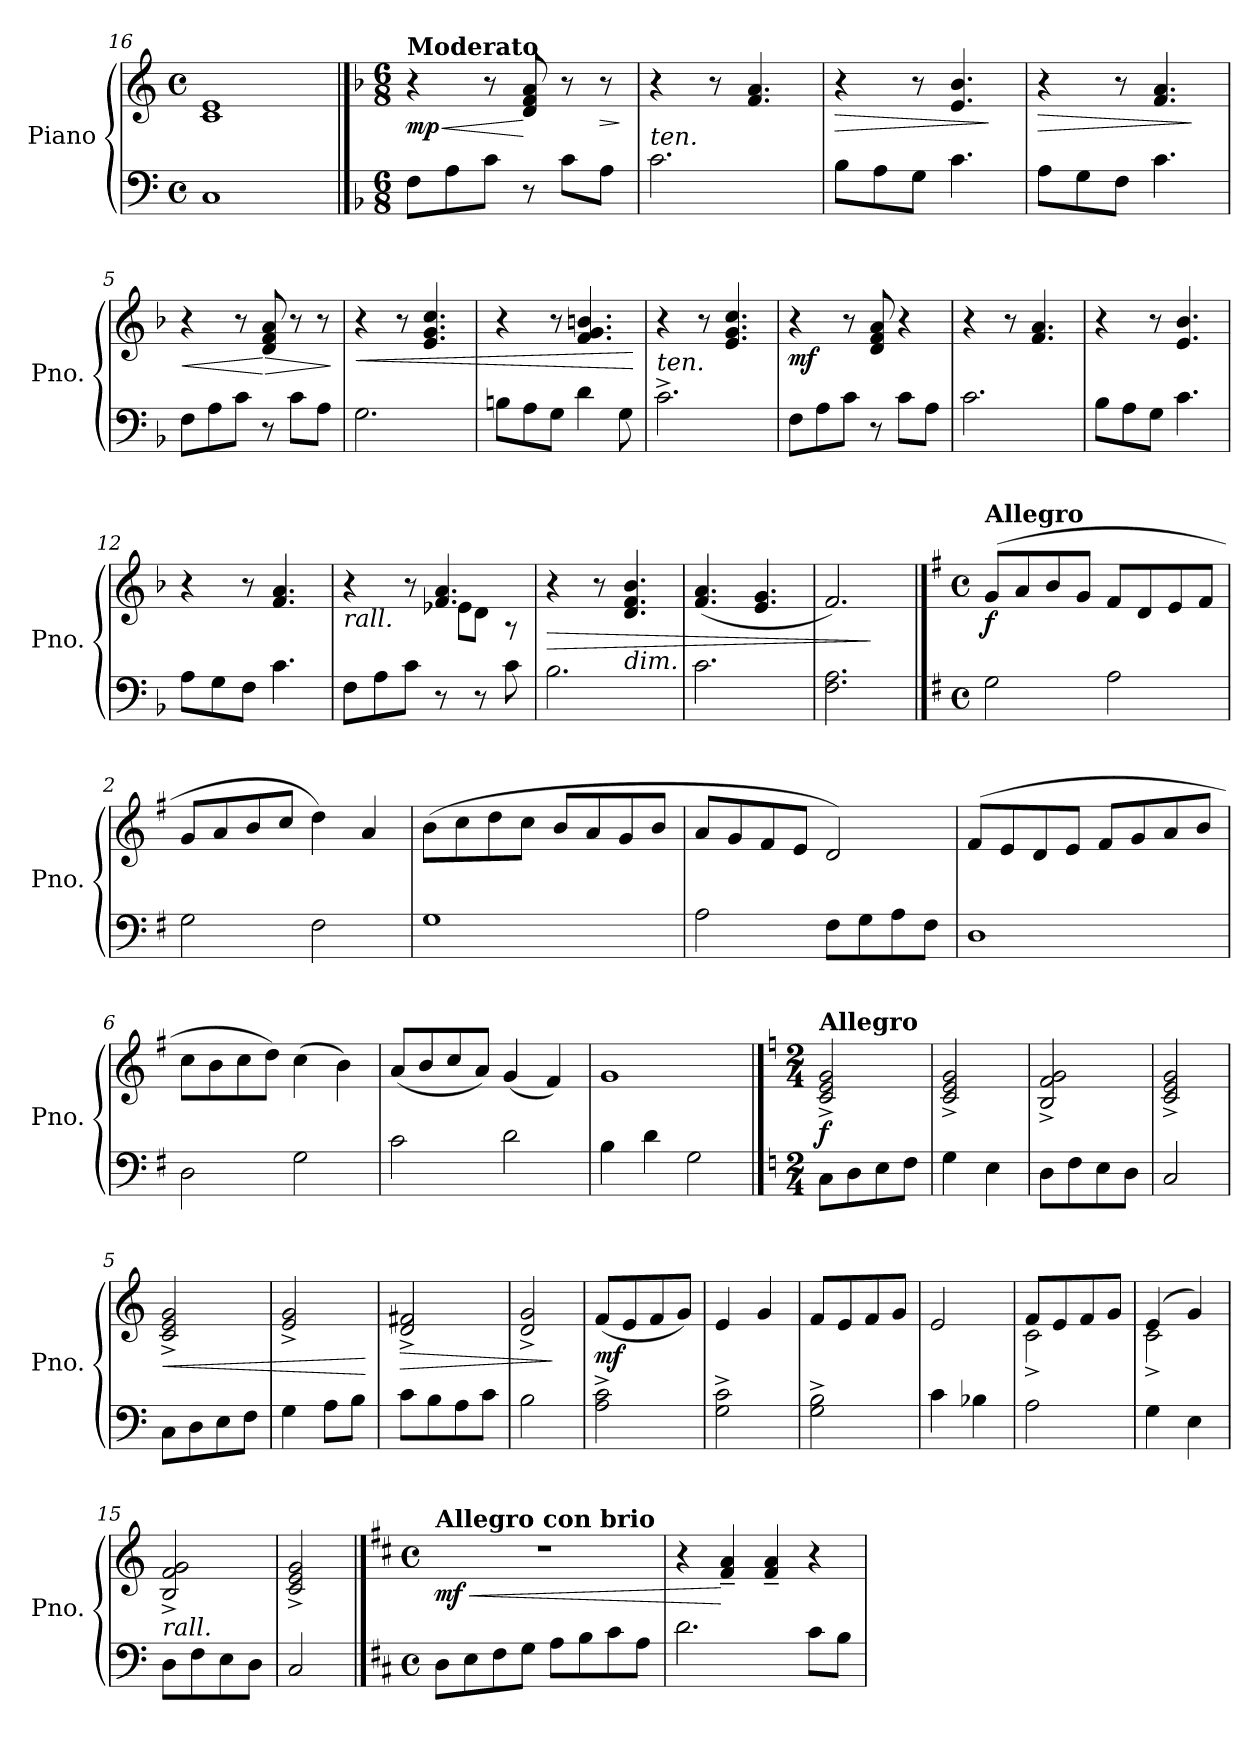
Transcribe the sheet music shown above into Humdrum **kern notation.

**kern	**kern	**dynam
*part1	*part1	*part1
*staff2	*staff1	*staff1/2
*I"Piano	*	*
*I'Pno.	*	*
*clefF4	*clefG2	*
*k[]	*k[]	*
*M4/4	*M4/4	*
*met(c)	*met(c)	*
=16	=16	=16
1C	1c 1e	.
!!LO:LB:g=z
==1	==1	==1
*k[b-]	*k[b-]	*
*M6/8	*M6/8	*
!	!LO:TX:a:B:t=Moderato	!
!	!	!LO:HP:b
!	!	!LO:DY:n=1:b
8F\L	4r	< mp
8A\	.	.
8c\J	8r	.
8r	8d/ 8f/ 8a/	[
8c\L	8r	.
!	!	!LO:HP:b
8A\J	8r	>
.	.	]
=2	=2	=2
!LO:TX:a:i:t=ten.	!	!
2.c\	4r	.
.	8r	.
.	4.f/ 4.a/	.
=3	=3	=3
!	!	!LO:HP:b
8B-\L	4r	>
8A\	.	.
8G\J	8r	.
4.c\	4.e/ 4.b-/	.
.	.	]
=4	=4	=4
!	!	!LO:HP:b
8A\L	4r	>
8G\	.	.
8F\J	8r	.
4.c\	4.f/ 4.a/	.
.	.	]
=5	=5	=5
!	!	!LO:HP:b
8F\L	4r	<
8A\	.	.
8c\J	8r	.
!	!	!LO:HP:n=1:b
8r	8d/ 8f/ 8a/	[ >
8c\L	8r	.
8A\J	8r	.
.	.	]
!!LO:LB:g=z
=6	=6	=6
!	!	!LO:HP:b
2.G\	4r	<
.	8r	.
.	4.e/ 4.g/ 4.cc/	.
=7	=7	=7
8Bn\L	4r	.
8A\	.	.
8G\J	8r	.
4d\	4.f/ 4.g/ 4.bn/	.
8G\	.	.
.	.	[
=8	=8	=8
!LO:TX:a:i:t=ten.	!	!
2.c^\	4r	.
.	8r	.
.	4.e/ 4.g/ 4.cc/	.
=9	=9	=9
!	!	!LO:DY:b
8F\L	4r	mf
8A\	.	.
8c\J	8r	.
8r	8d/ 8f/ 8a/	.
8c\L	4r	.
8A\J	.	.
=10	=10	=10
2.c\	4r	.
.	8r	.
.	4.f/ 4.a/	.
=11	=11	=11
8B-\L	4r	.
8A\	.	.
8G\J	8r	.
4.c\	4.e/ 4.b-/	.
!!LO:LB:g=z
=12	=12	=12
8A\L	4r	.
8G\	.	.
8F\J	8r	.
4.c\	4.f/ 4.a/	.
=13	=13	=13
*	*^	*
!	!LO:TX:b:i:t=rall.	!	!
8F\L	4r	4ryy	.
8A\	.	.	.
8c\J	8r	8ryy	.
8r	4.f/ 4.a/	8e-X\L	.
8r	.	8d\J	.
8c\	.	8r	.
=14	=14	=14	=14
!	!	!	!LO:HP:b
*	*v	*v	*
2.B-\	4r	>
.	8r	.
!	!LO:TX:b:i:t=dim.	!
.	4.d/ 4.f/ 4.b-/	.
=15	=15	=15
2.c\	(<4.f/ 4.a/	.
.	4.e/ 4.g/	.
=16	=16	=16
2.F\ 2.A\	2.f/)	.
.	.	]
!!LO:PB:g=z
==1	==1	==1
*k[f#]	*k[f#]	*
*M4/4	*M4/4	*
*met(c)	*met(c)	*
!	!LO:TX:a:B:t=Allegro	!
!	!	!LO:DY:b
2G\	(>8g/L	f
.	8a/	.
.	8b/	.
.	8g/J	.
2A\	8f#/L	.
.	8d/	.
.	8e/	.
.	8f#/J	.
=2	=2	=2
2G\	8g/L	.
.	8a/	.
.	8b/	.
.	8cc/J	.
2F#\	4dd\)	.
.	4a/	.
=3	=3	=3
1G	(>8b\L	.
.	8cc\	.
.	8dd\	.
.	8cc\J	.
.	8b/L	.
.	8a/	.
.	8g/	.
.	8b/J	.
=4	=4	=4
2A\	8a/L	.
.	8g/	.
.	8f#/	.
.	8e/J	.
8F#\L	2d/)	.
8G\	.	.
8A\	.	.
8F#\J	.	.
!!LO:LB:g=z
=5	=5	=5
1D	(>8f#/L	.
.	8e/	.
.	8d/	.
.	8e/J	.
.	8f#/L	.
.	8g/	.
.	8a/	.
.	8b/J	.
=6	=6	=6
2D\	8cc\L	.
.	8b\	.
.	8cc\	.
.	8dd\J)	.
2G\	(>4cc\	.
.	4b\)	.
=7	=7	=7
2c\	(<8a/L	.
.	8b/	.
.	8cc/	.
.	8a/J)	.
2d\	(<4g/	.
.	4f#/)	.
=8	=8	=8
4B\	1g	.
4d\	.	.
2G\	.	.
!!LO:LB:g=z
==1	==1	==1
*k[]	*k[]	*
*M2/4	*M2/4	*
!	!LO:TX:a:B:t=Allegro	!
!	!	!LO:DY:b
8C\L	2c/^ 2e/^ 2g/^	f
8D\	.	.
8E\	.	.
8F\J	.	.
=2	=2	=2
4G\	2c/^ 2e/^ 2g/^	.
4E\	.	.
=3	=3	=3
8D\L	2B/^ 2f/^ 2g/^	.
8F\	.	.
8E\	.	.
8D\J	.	.
=4	=4	=4
2C/	2c/^ 2e/^ 2g/^	.
=5	=5	=5
!	!	!LO:HP:b
8C\L	2c/^ 2e/^ 2g/^	<
8D\	.	.
8E\	.	.
8F\J	.	.
=6	=6	=6
4G\	2e/^ 2g/^	.
8A\L	.	.
8B\J	.	.
.	.	[
=7	=7	=7
!	!	!LO:HP:b
8c\L	2d/^ 2f#X/^	>
8B\	.	.
8A\	.	.
8c\J	.	.
=8	=8	=8
2B\	2d/^ 2g/^	.
.	.	]
!!LO:LB:g=z
=9	=9	=9
!	!	!LO:DY:b
2A\^ 2c\^	(<8f/L	mf
.	8e/	.
.	8f/	.
.	8g/J)	.
=10	=10	=10
2G\^ 2c\^	4e/	.
.	4g/	.
=11	=11	=11
2G\^ 2B\^	8f/L	.
.	8e/	.
.	8f/	.
.	8g/J	.
=12	=12	=12
4c\	2e/	.
4B-X\	.	.
=13	=13	=13
*	*^	*
2A\	8f/L	2c^\	.
.	8e/	.	.
.	8f/	.	.
.	8g/J	.	.
=14	=14	=14	=14
4G\	(>4e/	2c^\	.
4E\	4g/)	.	.
*	*v	*v	*
=15	=15	=15
!LO:TX:a:i:t=rall.	!	!
8D\L	2B/^ 2f/^ 2g/^	.
8F\	.	.
8E\	.	.
8D\J	.	.
=16	=16	=16
2C/	2c/^ 2e/^ 2g/^	.
!!LO:LB:g=z
==1	==1	==1
*k[f#c#]	*k[f#c#]	*
*M4/4	*M4/4	*
*met(c)	*met(c)	*
!	!LO:TX:a:B:t=Allegro con brio	!
!	!	!LO:HP:b
!	!	!LO:DY:n=1:b
8D\L	1r	< mf
8E\	.	.
8F#\	.	.
8G\J	.	.
8A\L	.	.
8B\	.	.
8c#\	.	.
8A\J	.	.
=2	=2	=2
2.d\	4r	.
.	4f#/~ 4a/~	[
.	4f#/~ 4a/~	.
8c#\L	4r	.
8B\J	.	.
=	=	=
*-	*-	*-
